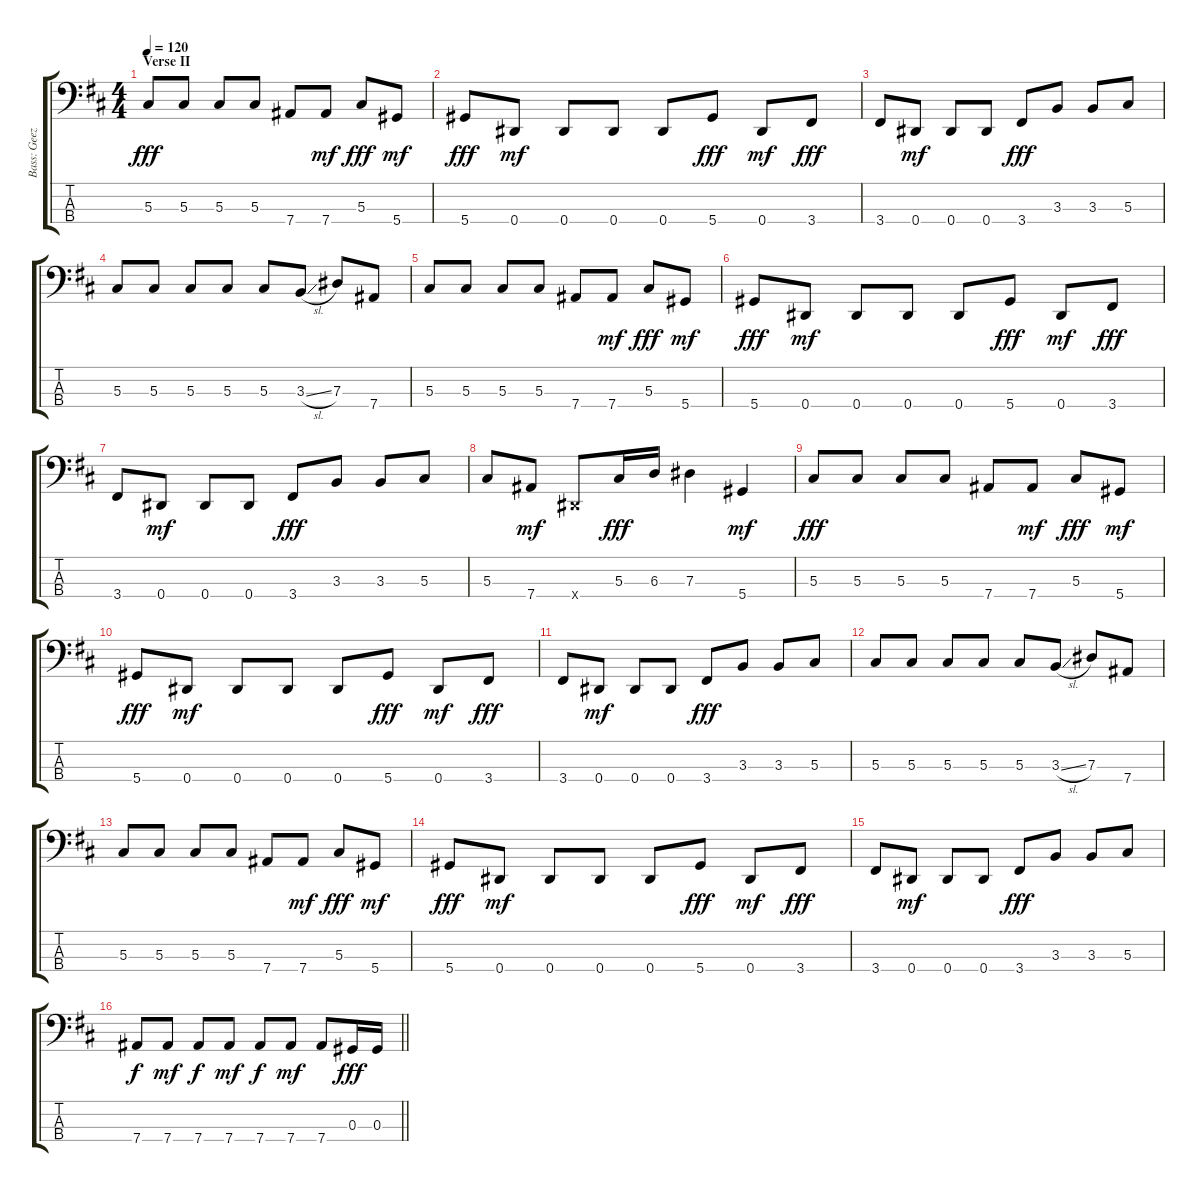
\track ("Bass: Geezer" "Bass: Geez") {instrument electricbassfinger}
\staff {score tabs}
\tuning (Gb2 Db2 Ab1 Eb1) {hide}
\ts (4 4)
\section ("" "Verse II")
\tempo 120
\clef f4
\ks d
5.3.8{dy fff} 5.3.8 5.3.8 5.3.8 7.4.8 7.4.8{dy mf} 5.3.8{dy fff} 5.4.8{dy mf} |
5.4.8{dy fff} 0.4.8{dy mf} 0.4.8 0.4.8 0.4.8 5.4.8{dy fff} 0.4.8{dy mf} 3.4.8{dy fff} |
3.4.8 0.4.8{dy mf} 0.4.8 0.4.8 3.4.8{dy fff} 3.3.8 3.3.8 5.3.8 |
5.3.8 5.3.8 5.3.8 5.3.8 5.3.8 3.3{sl}.8 7.3.8 7.4.8 |
5.3.8 5.3.8 5.3.8 5.3.8 7.4.8 7.4.8{dy mf} 5.3.8{dy fff} 5.4.8{dy mf} |
5.4.8{dy fff} 0.4.8{dy mf} 0.4.8 0.4.8 0.4.8 5.4.8{dy fff} 0.4.8{dy mf} 3.4.8{dy fff} |
3.4.8 0.4.8{dy mf} 0.4.8 0.4.8 3.4.8{dy fff} 3.3.8 3.3.8 5.3.8 |
5.3.8 7.4.8{dy mf} 0.4{x}.8 5.3.16{dy fff} 6.3.16 7.3.4 5.4.4{dy mf} |
5.3.8{dy fff} 5.3.8 5.3.8 5.3.8 7.4.8 7.4.8{dy mf} 5.3.8{dy fff} 5.4.8{dy mf} |
5.4.8{dy fff} 0.4.8{dy mf} 0.4.8 0.4.8 0.4.8 5.4.8{dy fff} 0.4.8{dy mf} 3.4.8{dy fff} |
3.4.8 0.4.8{dy mf} 0.4.8 0.4.8 3.4.8{dy fff} 3.3.8 3.3.8 5.3.8 |
5.3.8 5.3.8 5.3.8 5.3.8 5.3.8 3.3{sl}.8 7.3.8 7.4.8 |
5.3.8 5.3.8 5.3.8 5.3.8 7.4.8 7.4.8{dy mf} 5.3.8{dy fff} 5.4.8{dy mf} |
5.4.8{dy fff} 0.4.8{dy mf} 0.4.8 0.4.8 0.4.8 5.4.8{dy fff} 0.4.8{dy mf} 3.4.8{dy fff} |
3.4.8 0.4.8{dy mf} 0.4.8 0.4.8 3.4.8{dy fff} 3.3.8 3.3.8 5.3.8 |
\barLineRight lightlight
7.4.8{dy f} 7.4.8{dy mf} 7.4.8{dy f} 7.4.8{dy mf} 7.4.8{dy f} 7.4.8{dy mf} 7.4.8 0.3.16{dy fff} 0.3.16
